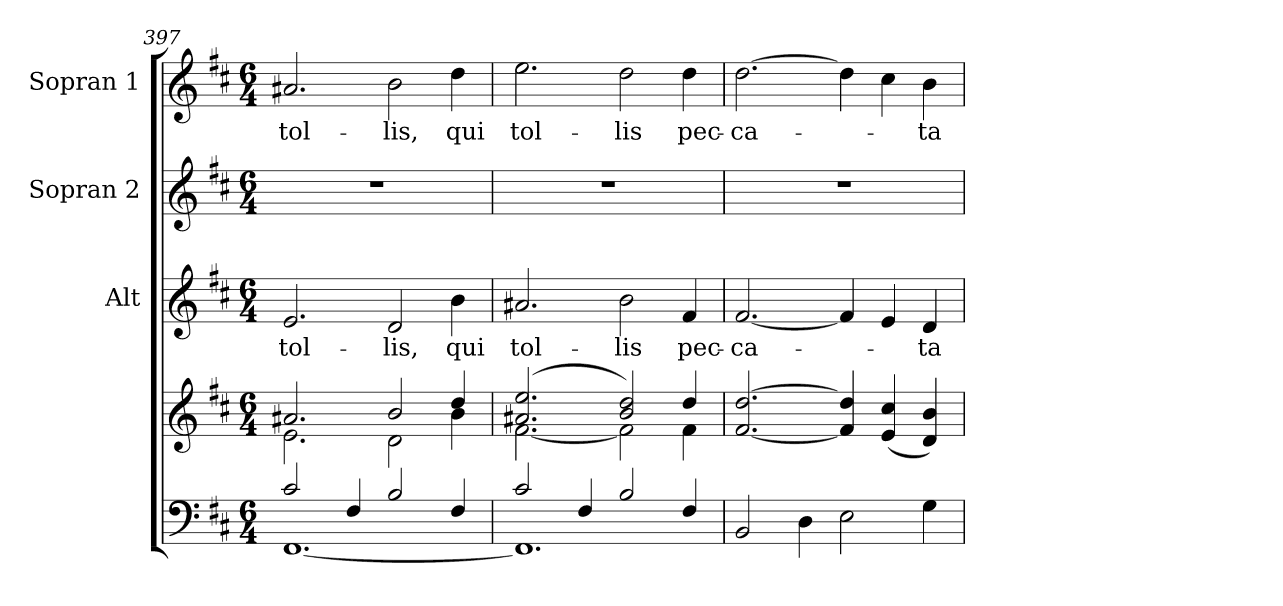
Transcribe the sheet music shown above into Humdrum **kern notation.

**kern	**kern	**kern	**text	**kern	**kern	**text
*part4	*part4	*part3	*part3	*part2	*part1	*part1
*staff5	*staff4	*staff3	*staff3	*staff2	*staff1	*staff1
*	*	*I"Alt	*	*I"Sopran 2	*I"Sopran 1	*
*	*	*I'A.	*	*I'S. 2	*I'S. 1	*
!!LO:LB:g=z
*clefF4	*clefG2	*clefG2	*	*clefG2	*clefG2	*
*k[f#c#]	*k[f#c#]	*k[f#c#]	*	*k[f#c#]	*k[f#c#]	*
*D:	*D:	*D:	*	*D:	*D:	*
*M6/4	*M6/4	*M6/4	*	*M6/4	*M6/4	*
=397	=397	=397	=397	=397	=397	=397
*^	*^	*	*	*	*	*
!	!	!	!	!	!LO:LY:b	!	!	!LO:LY:b
2c#/	[<1.FF#	2.a#X/	2.e\	2.e/	tol-	1.r	2.a#X/	tol-
4F#/	.	.	.	.	.	.	.	.
!	!	!	!	!	!LO:LY:b	!	!	!LO:LY:b
2B/	.	2b/	2d\	2d/	-lis,	.	2b\	-lis,
!	!	!	!	!	!LO:LY:b	!	!	!LO:LY:b
4F#/	.	4dd/	4b\	4b\	qui	.	4dd\	qui
=398	=398	=398	=398	=398	=398	=398	=398	=398
!	!	!	!	!	!LO:LY:b	!	!	!LO:LY:b
2c#/	1.FF#]	(2.a#X/ 2.ee/	[<2.f#\	2.a#X/	tol-	1.r	2.ee\	tol-
4F#/	.	.	.	.	.	.	.	.
!	!	!	!	!	!LO:LY:b	!	!	!LO:LY:b
2B/	.	2b/ 2dd/)	2f#\]	2b\	-lis	.	2dd\	-lis
!	!	!	!	!	!LO:LY:b	!	!	!LO:LY:b
4F#/	.	4dd/	4f#\	4f#/	pec-	.	4dd\	pec-
*v	*v	*	*	*	*	*	*	*
=399	=399	=399	=399	=399	=399	=399	=399
!	!	!	!	!LO:LY:b	!	!	!LO:LY:b
*	*v	*v	*	*	*	*	*
2BB/	[2.f#/ [2.dd/	[2.f#/	-ca-	1.r	[2.dd\	-ca-
4D\	.	.	.	.	.	.
2E\	4f#/] 4dd/]	4f#/]	.	.	4dd\]	.
.	(<4e/ 4cc#/	4e/	.	.	4cc#\	.
!	!	!	!LO:LY:b	!	!	!LO:LY:b
4G\	4d/ 4b/)	4d/	-ta	.	4b\	-ta
=	=	=	=	=	=	=
*-	*-	*-	*-	*-	*-	*-
